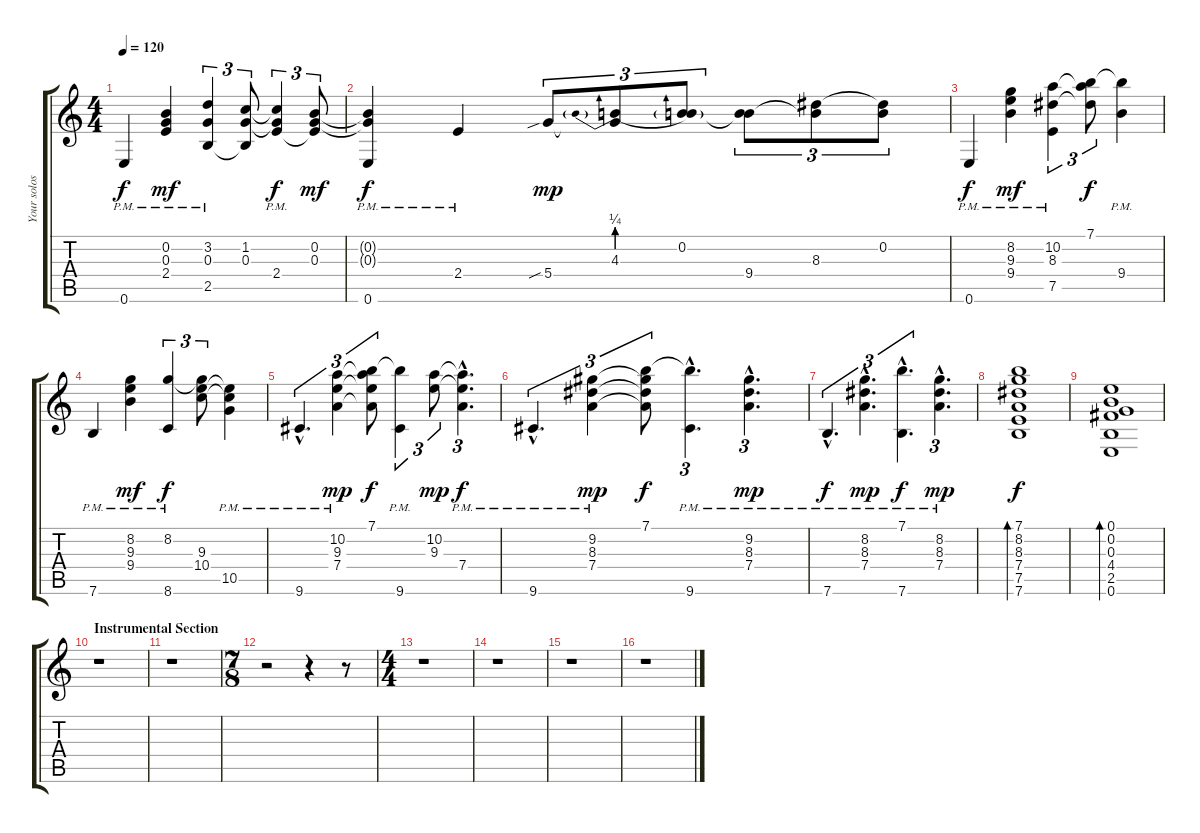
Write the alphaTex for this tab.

\track ("Your solos here!" "Your solos") {instrument distortionguitar}
\staff {score tabs}
\tuning (E4 B3 G3 D3 A2 E2) {hide}
\ts (4 4)
\tempo 120
\clef g2
\ks c
0.6{pm}.4{dy f} (0.2 0.3 2.4{pm}).4{dy mf} (3.2 0.3 2.5{pm}).4{tu (3 2)} (1.2 0.3 2.5{t}).8{tu (3 2)} (1.2{t} 0.3{t} 2.4{pm}).4{tu (3 2) dy f} (0.2 0.3 2.4{t}).8{tu (3 2) dy mf} |
(0.2{t} 0.3{t} 0.6{pm}).4{dy f} 2.4{pm}.4 5.4{sib}.8{tu (3 2) dy mp} (4.3{be (prebend 0 1 60 1)} 5.4{t}).8{tu (3 2)} (0.2 4.3{t}).8{tu (3 2)} (0.2{t} 9.4).8{tu (3 2)} (8.3 9.4{t}).8{tu (3 2)} (0.2 8.3{t}).8{tu (3 2)} |
0.6{pm}.4{dy f} (8.2 9.3 9.4{pm}).4{dy mf} (10.2 8.3 7.5{pm}).4{tu (3 2)} (7.1 10.2{t} 8.3{t}).8{tu (3 2) dy f} (7.1{t} 9.4{pm}).4 |
7.6{pm}.4 (8.2 9.3 9.4{pm}).4{dy mf} (8.2 8.6{pm}).4{tu (3 2) dy f} (8.2{t} 9.3 10.4).8{tu (3 2)} (9.3{t} 10.4{t} 10.5{pm}).4 |
9.6{hac pm}.4{d tu (3 2)} (10.2 9.3 7.4{pm}).4{tu (3 2) dy mp} (7.1 10.2{t} 9.3{t} 7.4{t}).8{tu (3 2) dy f} (7.1{t} 9.6{pm}).4{tu (3 2)} (10.2 9.3).8{tu (3 2) dy mp} (10.2{hac t} 9.3{hac t} 7.4{hac pm}).4{d tu (3 2) dy f} |
9.6{hac pm}.4{d tu (3 2)} (9.2 8.3 7.4{pm}).4{tu (3 2) dy mp} (7.1 9.2{t} 8.3{t} 7.4{t}).8{tu (3 2) dy f} (7.1{hac t} 9.6{hac pm}).4{d tu (3 2)} (9.2{hac} 8.3{hac} 7.4{hac pm}).4{d tu (3 2) dy mp} |
7.6{hac pm}.4{d tu (3 2) dy f} (8.2{hac} 8.3{hac} 7.4{hac pm}).4{d tu (3 2) dy mp} (7.1{hac} 7.6{hac pm}).4{d tu (3 2) dy f} (8.2{hac} 8.3{hac} 7.4{hac pm}).4{d tu (3 2) dy mp} |
(7.1 8.2 8.3 7.4 7.5 7.6).1{bd 240 dy f} |
(0.1 0.2 0.3 4.4 2.5 0.6).1{bd 240} |
\section ("" "Instrumental Section")
r.1 |
r.1 |
\ts (7 8)
r.2 r.4 r.8 |
\ts (4 4)
r.1 |
r.1 |
r.1 |
r.1
